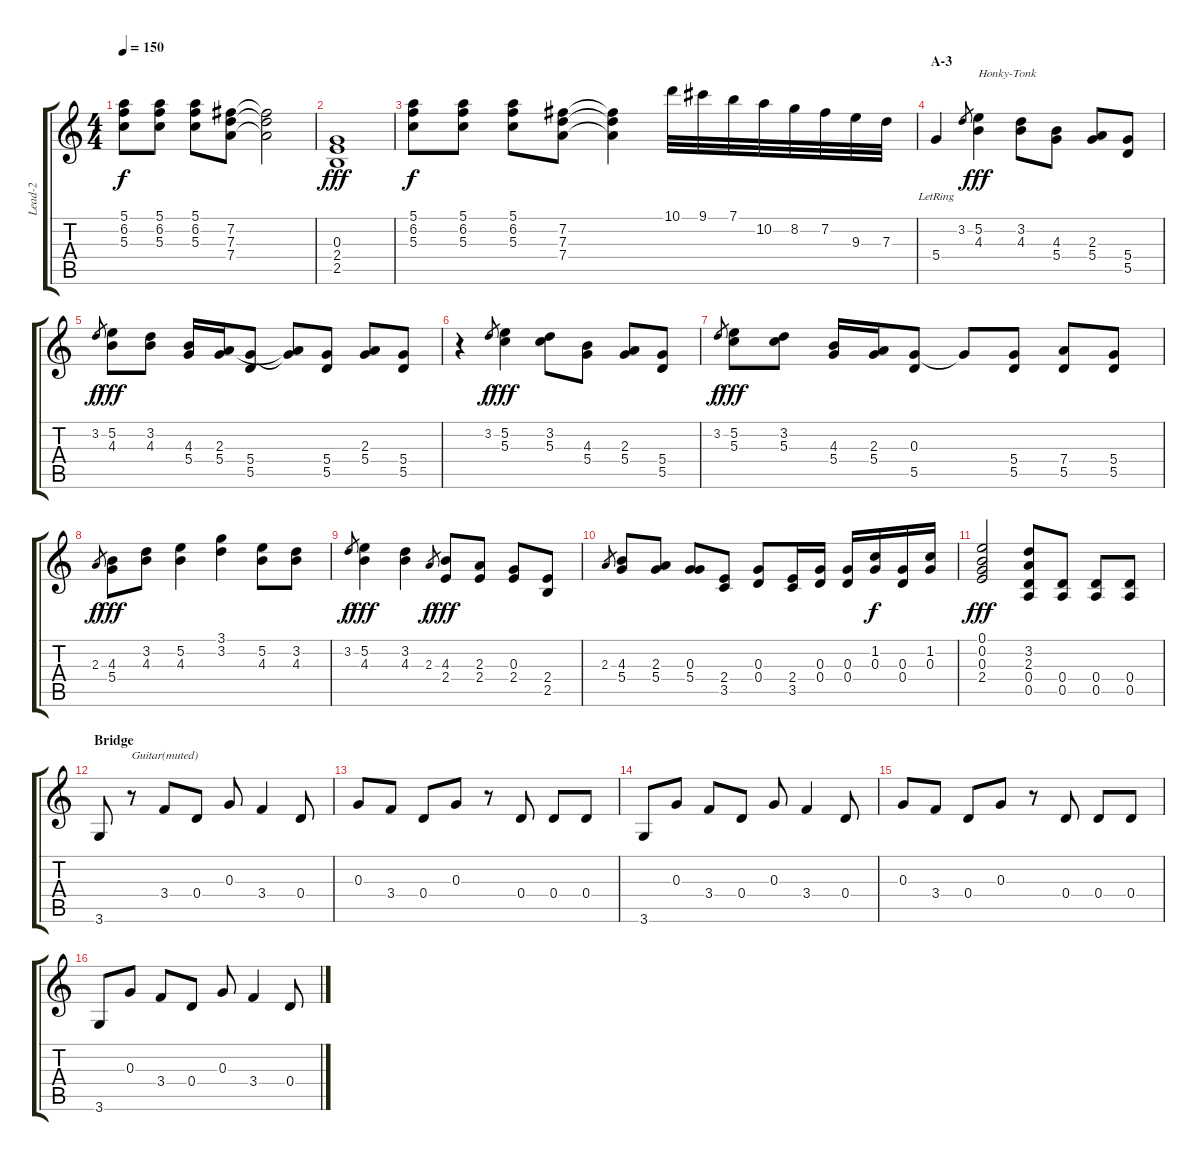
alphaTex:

\track ("Lead-2" "Lead-2") {instrument acousticguitarnylon}
\staff {score tabs}
\tuning (E4 B3 G3 D3 A2 E2) {hide}
\ts (4 4)
\tempo 150
\clef g2
\ks c
(5.1 6.2 5.3).8{dy f} (5.1 6.2 5.3).8 (5.1 6.2 5.3).8 (7.2 7.3 7.4).8 (7.2{t} 7.3{t} 7.4{t}).2 |
(0.3 2.4 2.5).1{dy fff} |
(5.1 6.2 5.3).8{dy f} (5.1 6.2 5.3).8 (5.1 6.2 5.3).8 (7.2 7.3 7.4).8 (7.2{t} 7.3{t} 7.4{t}).4{volume 13 instrument honkytonkpiano} 10.1.32 9.1.32 7.1.32 10.2.32 8.2.32 7.2.32 9.3.32 7.3.32 |
\section ("" "A-3")
5.4{lr}.4 3.2.8{gr} (5.2 4.3).4{txt "Honky-Tonk" dy fff volume 12 instrument honkytonkpiano} (3.2 4.3).8 (4.3 5.4).8 (2.3 5.4).8 (5.4 5.5).8 |
3.2.8{gr dy f} (5.2 4.3).8{dy fff} (3.2 4.3).8 (4.3 5.4).16 (2.3 5.4).16 (5.4 5.5).8 (2.3{t} 5.4{t}).8 (5.4 5.5).8 (2.3 5.4).8 (5.4 5.5).8 |
r.4 3.2.8{gr dy f} (5.2 5.3).4{dy fff} (3.2 5.3).8 (4.3 5.4).8 (2.3 5.4).8 (5.4 5.5).8 |
3.2.8{gr dy f} (5.2 5.3).8{dy fff} (3.2 5.3).8 (4.3 5.4).16 (2.3 5.4).16 (0.3 5.5).8 0.3{t}.8 (5.4 5.5).8 (7.4 5.5).8 (5.4 5.5).8 |
2.3.8{gr dy f} (4.3 5.4).8{dy fff} (3.2 4.3).8 (5.2 4.3).4 (3.1 3.2).4 (5.2 4.3).8 (3.2 4.3).8 |
3.2.8{gr dy f} (5.2 4.3).4{dy fff} (3.2 4.3).4 2.3.8{gr dy f} (4.3 2.4).8{dy fff} (2.3 2.4).8 (0.3 2.4).8 (2.4 2.5).8 |
2.3.8{gr} (4.3 5.4).8 (2.3 5.4).8 (0.3 5.4).8 (2.4 3.5).8 (0.3 0.4).8 (2.4 3.5).16 (0.3 0.4).16 (0.3 0.4).16 (1.2 0.3).16{dy f} (0.3 0.4).16 (1.2 0.3).16 |
(0.1 0.2 0.3 2.4).2{dy fff} (3.2 2.3 0.4 0.5).8 (0.4 0.5).8 (0.4 0.5).8 (0.4 0.5).8 |
\section ("" "Bridge")
3.6.8{instrument electricguitarmuted} r.8{txt "Guitar(muted)"} 3.4.8 0.4.8 0.3.8 3.4.4 0.4.8 |
0.3.8 3.4.8 0.4.8 0.3.8 r.8 0.4.8 0.4.8 0.4.8 |
3.6.8 0.3.8 3.4.8 0.4.8 0.3.8 3.4.4 0.4.8 |
0.3.8 3.4.8 0.4.8 0.3.8 r.8 0.4.8 0.4.8 0.4.8 |
3.6.8 0.3.8 3.4.8 0.4.8 0.3.8 3.4.4 0.4.8
